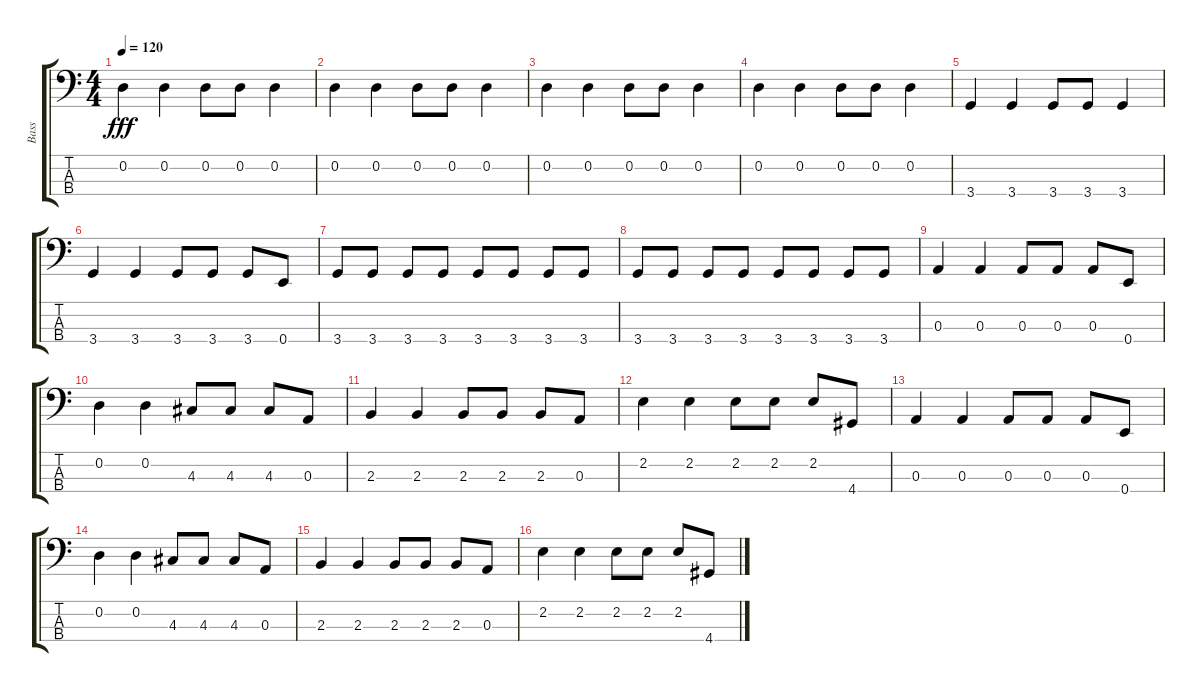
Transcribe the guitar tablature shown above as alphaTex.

\track ("Bass" "Bass") {instrument electricbassfinger}
\staff {score tabs}
\tuning (G2 D2 A1 E1) {hide}
\ts (4 4)
\tempo 120
\clef f4
\ks c
0.2.4{dy fff instrument electricbassfinger} 0.2.4 0.2.8 0.2.8 0.2.4 |
0.2.4 0.2.4 0.2.8 0.2.8 0.2.4 |
0.2.4 0.2.4 0.2.8 0.2.8 0.2.4 |
0.2.4 0.2.4 0.2.8 0.2.8 0.2.4 |
3.4.4 3.4.4 3.4.8 3.4.8 3.4.4 |
3.4.4 3.4.4 3.4.8 3.4.8 3.4.8 0.4.8 |
3.4.8 3.4.8 3.4.8 3.4.8 3.4.8 3.4.8 3.4.8 3.4.8 |
3.4.8 3.4.8 3.4.8 3.4.8 3.4.8 3.4.8 3.4.8 3.4.8 |
0.3.4 0.3.4 0.3.8 0.3.8 0.3.8 0.4.8 |
0.2.4 0.2.4 4.3.8 4.3.8 4.3.8 0.3.8 |
2.3.4 2.3.4 2.3.8 2.3.8 2.3.8 0.3.8 |
2.2.4 2.2.4 2.2.8 2.2.8 2.2.8 4.4.8 |
0.3.4 0.3.4 0.3.8 0.3.8 0.3.8 0.4.8 |
0.2.4 0.2.4 4.3.8 4.3.8 4.3.8 0.3.8 |
2.3.4 2.3.4 2.3.8 2.3.8 2.3.8 0.3.8 |
2.2.4 2.2.4 2.2.8 2.2.8 2.2.8 4.4.8
